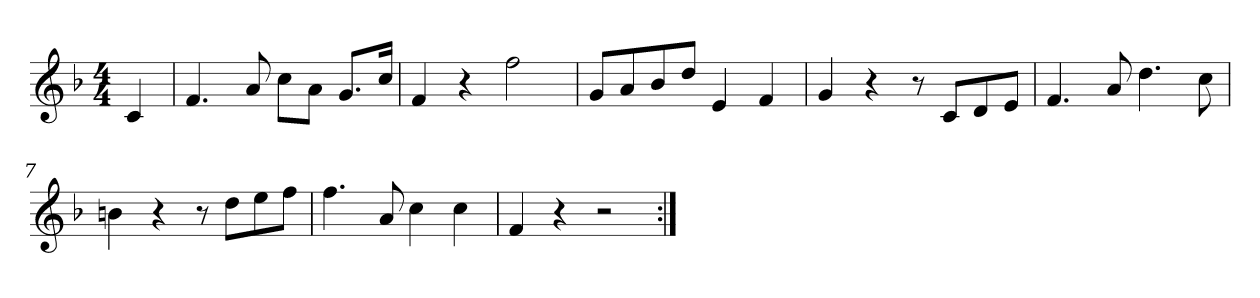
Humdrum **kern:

**kern
*part1
*staff1
*clefG2
*k[b-]
*F:
*M4/4
=1
4c/
=2
4.f/
8a/
8cc\L
8a\J
8.g/L
16cc/Jk
=3
4f/
4r
2ff\
=4
8g/L
8a/
8b-/
8dd/J
4e/
4f/
!!LO:LB:g=z
=5
4g/
4r
8r
8c/L
8d/
8e/J
=6
4.f/
8a/
4.dd\
8cc\
=7
4bn\
4r
8r
8dd\L
8ee\
8ff\J
!!LO:LB:g=z
=8
4.ff\
8a/
4cc\
4cc\
=9
4f/
4r
2r
=:|!
*-
